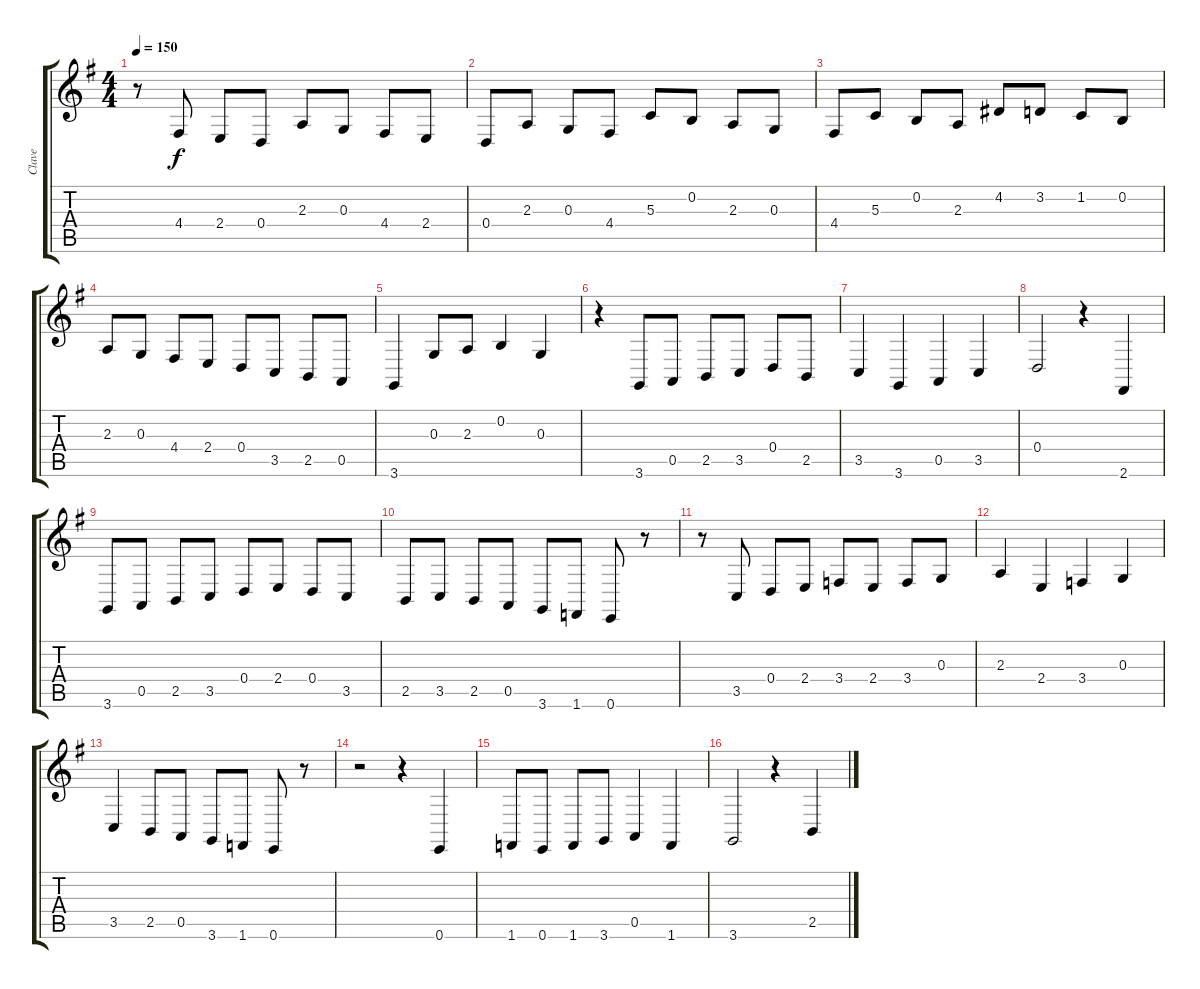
\track ("Clave" "Clave") {instrument harpsichord}
\staff {score tabs}
\tuning (E4 B3 G3 D3 A2 E2) {hide}
\ts (4 4)
\tempo 150
\clef g2
\ks g
r.8{dy f} 4.4.8 2.4.8 0.4.8 2.3.8 0.3.8 4.4.8 2.4.8 |
0.4.8 2.3.8 0.3.8 4.4.8 5.3.8 0.2.8 2.3.8 0.3.8 |
4.4.8 5.3.8 0.2.8 2.3.8 4.2.8 3.2.8 1.2.8 0.2.8 |
2.3.8 0.3.8 4.4.8 2.4.8 0.4.8 3.5.8 2.5.8 0.5.8 |
3.6.4 0.3.8 2.3.8 0.2.4 0.3.4 |
r.4 3.6.8 0.5.8 2.5.8 3.5.8 0.4.8 2.5.8 |
3.5.4 3.6.4 0.5.4 3.5.4 |
0.4.2 r.4 2.6.4 |
3.6.8 0.5.8 2.5.8 3.5.8 0.4.8 2.4.8 0.4.8 3.5.8 |
2.5.8 3.5.8 2.5.8 0.5.8 3.6.8 1.6.8 0.6.8 r.8 |
r.8 3.5.8 0.4.8 2.4.8 3.4.8 2.4.8 3.4.8 0.3.8 |
2.3.4 2.4.4 3.4.4 0.3.4 |
3.5.4 2.5.8 0.5.8 3.6.8 1.6.8 0.6.8 r.8 |
r.2 r.4 0.6.4 |
1.6.8 0.6.8 1.6.8 3.6.8 0.5.4 1.6.4 |
3.6.2 r.4 2.5.4
